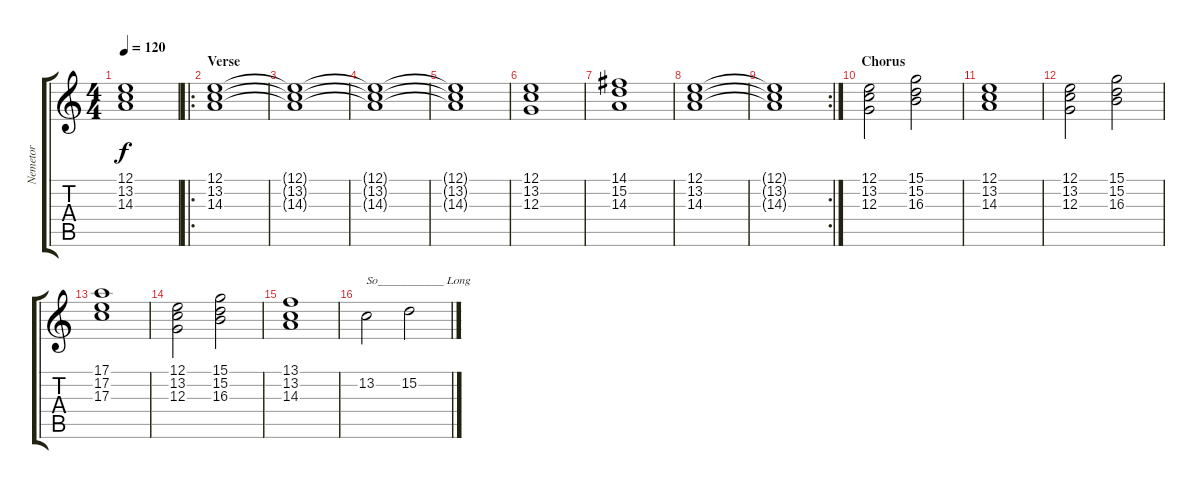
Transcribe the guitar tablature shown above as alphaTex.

\track ("Nemetor" "Nemetor") {instrument stringensemble1}
\staff {score tabs}
\tuning (E4 B3 G3 D3 A2 E2) {hide}
\ts (4 4)
\tempo 120
\clef g2
\ks c
(12.1{t} 13.2{t} 14.3{t}).1{dy f} |
\ro
\section ("" "Verse")
(12.1 13.2 14.3).1 |
(12.1{t} 13.2{t} 14.3{t}).1 |
(12.1{t} 13.2{t} 14.3{t}).1 |
(12.1{t} 13.2{t} 14.3{t}).1 |
(12.1 13.2 12.3).1 |
(14.1 15.2 14.3).1 |
(12.1 13.2 14.3).1 |
\rc 2
(12.1{t} 13.2{t} 14.3{t}).1 |
\section ("" "Chorus")
(12.1 13.2 12.3).2 (15.1 15.2 16.3).2 |
(12.1 13.2 14.3).1 |
(12.1 13.2 12.3).2 (15.1 15.2 16.3).2 |
(17.1 17.2 17.3).1 |
(12.1 13.2 12.3).2 (15.1 15.2 16.3).2 |
(13.1 13.2 14.3).1 |
13.2.2{txt "So___________ Long"} 15.2.2
